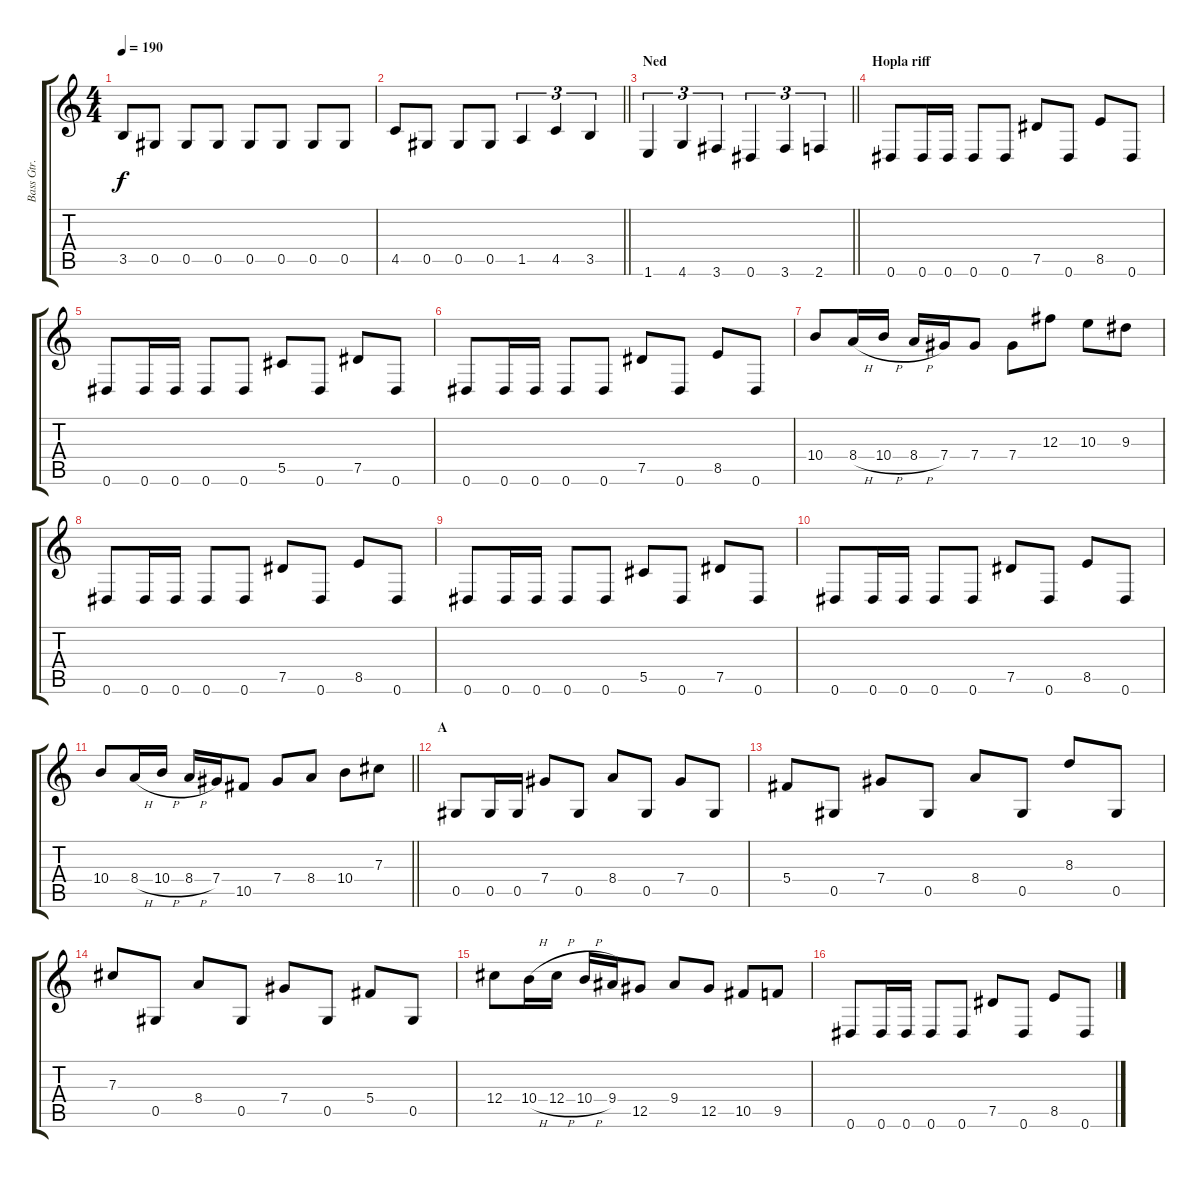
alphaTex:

\track ("Bass Gtr." "Bass Gtr.") {instrument electricbassfinger}
\staff {score tabs}
\tuning (Eb4 Bb3 Gb3 Db3 Ab2 Eb2) {hide}
\ts (4 4)
\tempo 190
\clef g2
\ks c
3.5.8{dy f} 0.5.8 0.5.8 0.5.8 0.5.8 0.5.8 0.5.8 0.5.8 |
\barLineRight lightlight
4.5.8 0.5.8 0.5.8 0.5.8 1.5.4{tu (3 2)} 4.5.4{tu (3 2)} 3.5.4{tu (3 2)} |
\section ("" "Ned")
\barLineRight lightlight
1.6.4{tu (3 2)} 4.6.4{tu (3 2)} 3.6.4{tu (3 2)} 0.6.4{tu (3 2)} 3.6.4{tu (3 2)} 2.6.4{tu (3 2)} |
\section ("" "Hopla riff")
0.6.8 0.6.16 0.6.16 0.6.8 0.6.8 7.5.8 0.6.8 8.5.8 0.6.8 |
0.6.8 0.6.16 0.6.16 0.6.8 0.6.8 5.5.8 0.6.8 7.5.8 0.6.8 |
0.6.8 0.6.16 0.6.16 0.6.8 0.6.8 7.5.8 0.6.8 8.5.8 0.6.8 |
10.4.8 8.4{h}.16 10.4{h}.16 8.4{h}.16 7.4.16 7.4.8 7.4.8 12.3.8 10.3.8 9.3.8 |
0.6.8 0.6.16 0.6.16 0.6.8 0.6.8 7.5.8 0.6.8 8.5.8 0.6.8 |
0.6.8 0.6.16 0.6.16 0.6.8 0.6.8 5.5.8 0.6.8 7.5.8 0.6.8 |
0.6.8 0.6.16 0.6.16 0.6.8 0.6.8 7.5.8 0.6.8 8.5.8 0.6.8 |
\barLineRight lightlight
10.4.8 8.4{h}.16 10.4{h}.16 8.4{h}.16 7.4.16 10.5.8 7.4.8 8.4.8 10.4.8 7.3.8 |
\section ("" "A")
0.5.8 0.5.16 0.5.16 7.4.8 0.5.8 8.4.8 0.5.8 7.4.8 0.5.8 |
5.4.8 0.5.8 7.4.8 0.5.8 8.4.8 0.5.8 8.3.8 0.5.8 |
7.3.8 0.5.8 8.4.8 0.5.8 7.4.8 0.5.8 5.4.8 0.5.8 |
12.4.8 10.4{h}.16 12.4{h}.16 10.4{h}.16 9.4.16 12.5.8 9.4.8 12.5.8 10.5.8 9.5.8 |
0.6.8 0.6.16 0.6.16 0.6.8 0.6.8 7.5.8 0.6.8 8.5.8 0.6.8
